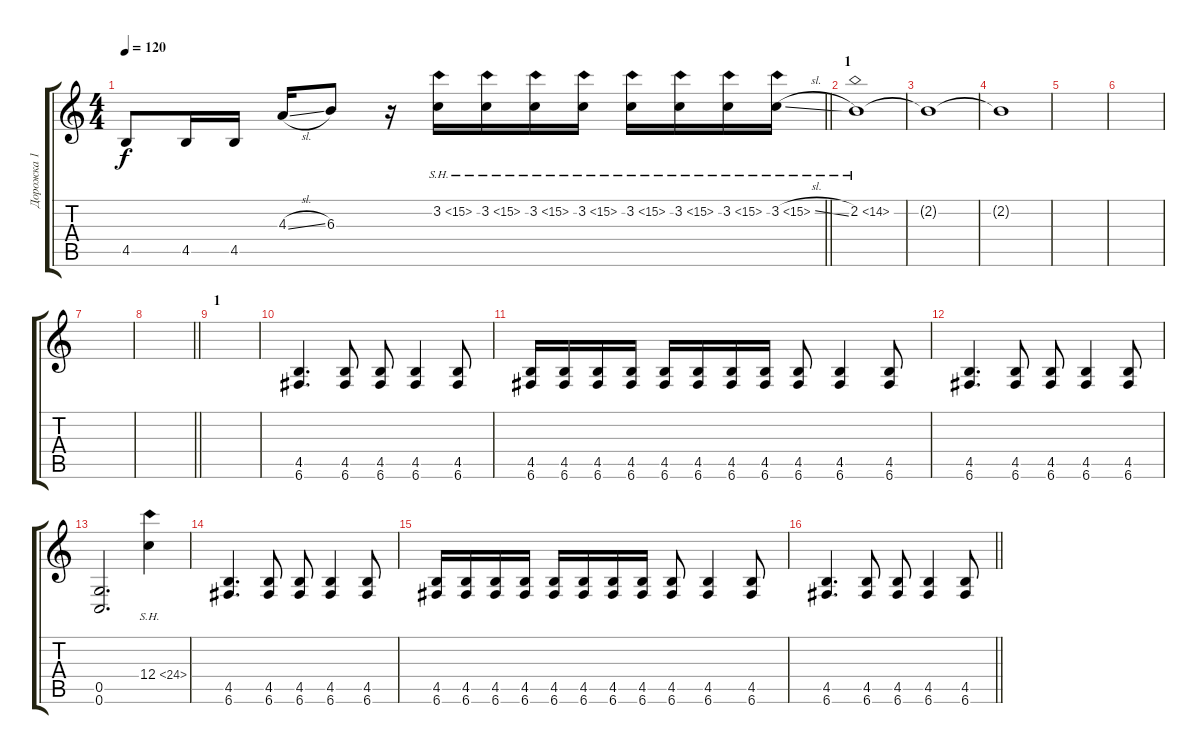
\track ("Дорожка 1" "Дорожка 1") {instrument distortionguitar}
\staff {score tabs}
\tuning (D4 A3 F3 C3 G2 C2) {hide}
\ts (4 4)
\tempo 120
\clef g2
\barLineRight lightlight
\ks c
4.5.8{dy f} 4.5.16 4.5.16 4.3{sl}.16 6.3.8 r.16 3.2{sh 12}.16 3.2{sh 12}.16 3.2{sh 12}.16 3.2{sh 12}.16 3.2{sh 12}.16 3.2{sh 12}.16 3.2{sh 12}.16 3.2{sh 12 sl}.16 |
\section ("" "1")
2.2{sh 12}.1{volume 0} |
2.2{t}.1 |
2.2{t}.1 |
|
|
|
\barLineRight lightlight
|
\section ("" "1")
|
(4.5 6.6).4{d volume 13} (4.5 6.6).8 (4.5 6.6).8 (4.5 6.6).4 (4.5 6.6).8 |
(4.5 6.6).16 (4.5 6.6).16 (4.5 6.6).16 (4.5 6.6).16 (4.5 6.6).16 (4.5 6.6).16 (4.5 6.6).16 (4.5 6.6).16 (4.5 6.6).8 (4.5 6.6).4 (4.5 6.6).8 |
(4.5 6.6).4{d} (4.5 6.6).8 (4.5 6.6).8 (4.5 6.6).4 (4.5 6.6).8 |
(0.5 0.6).2{d} 12.4{sh 12}.4 |
(4.5 6.6).4{d volume 13} (4.5 6.6).8 (4.5 6.6).8 (4.5 6.6).4 (4.5 6.6).8 |
(4.5 6.6).16 (4.5 6.6).16 (4.5 6.6).16 (4.5 6.6).16 (4.5 6.6).16 (4.5 6.6).16 (4.5 6.6).16 (4.5 6.6).16 (4.5 6.6).8 (4.5 6.6).4 (4.5 6.6).8 |
\barLineRight lightlight
(4.5 6.6).4{d volume 13} (4.5 6.6).8 (4.5 6.6).8 (4.5 6.6).4 (4.5 6.6).8
